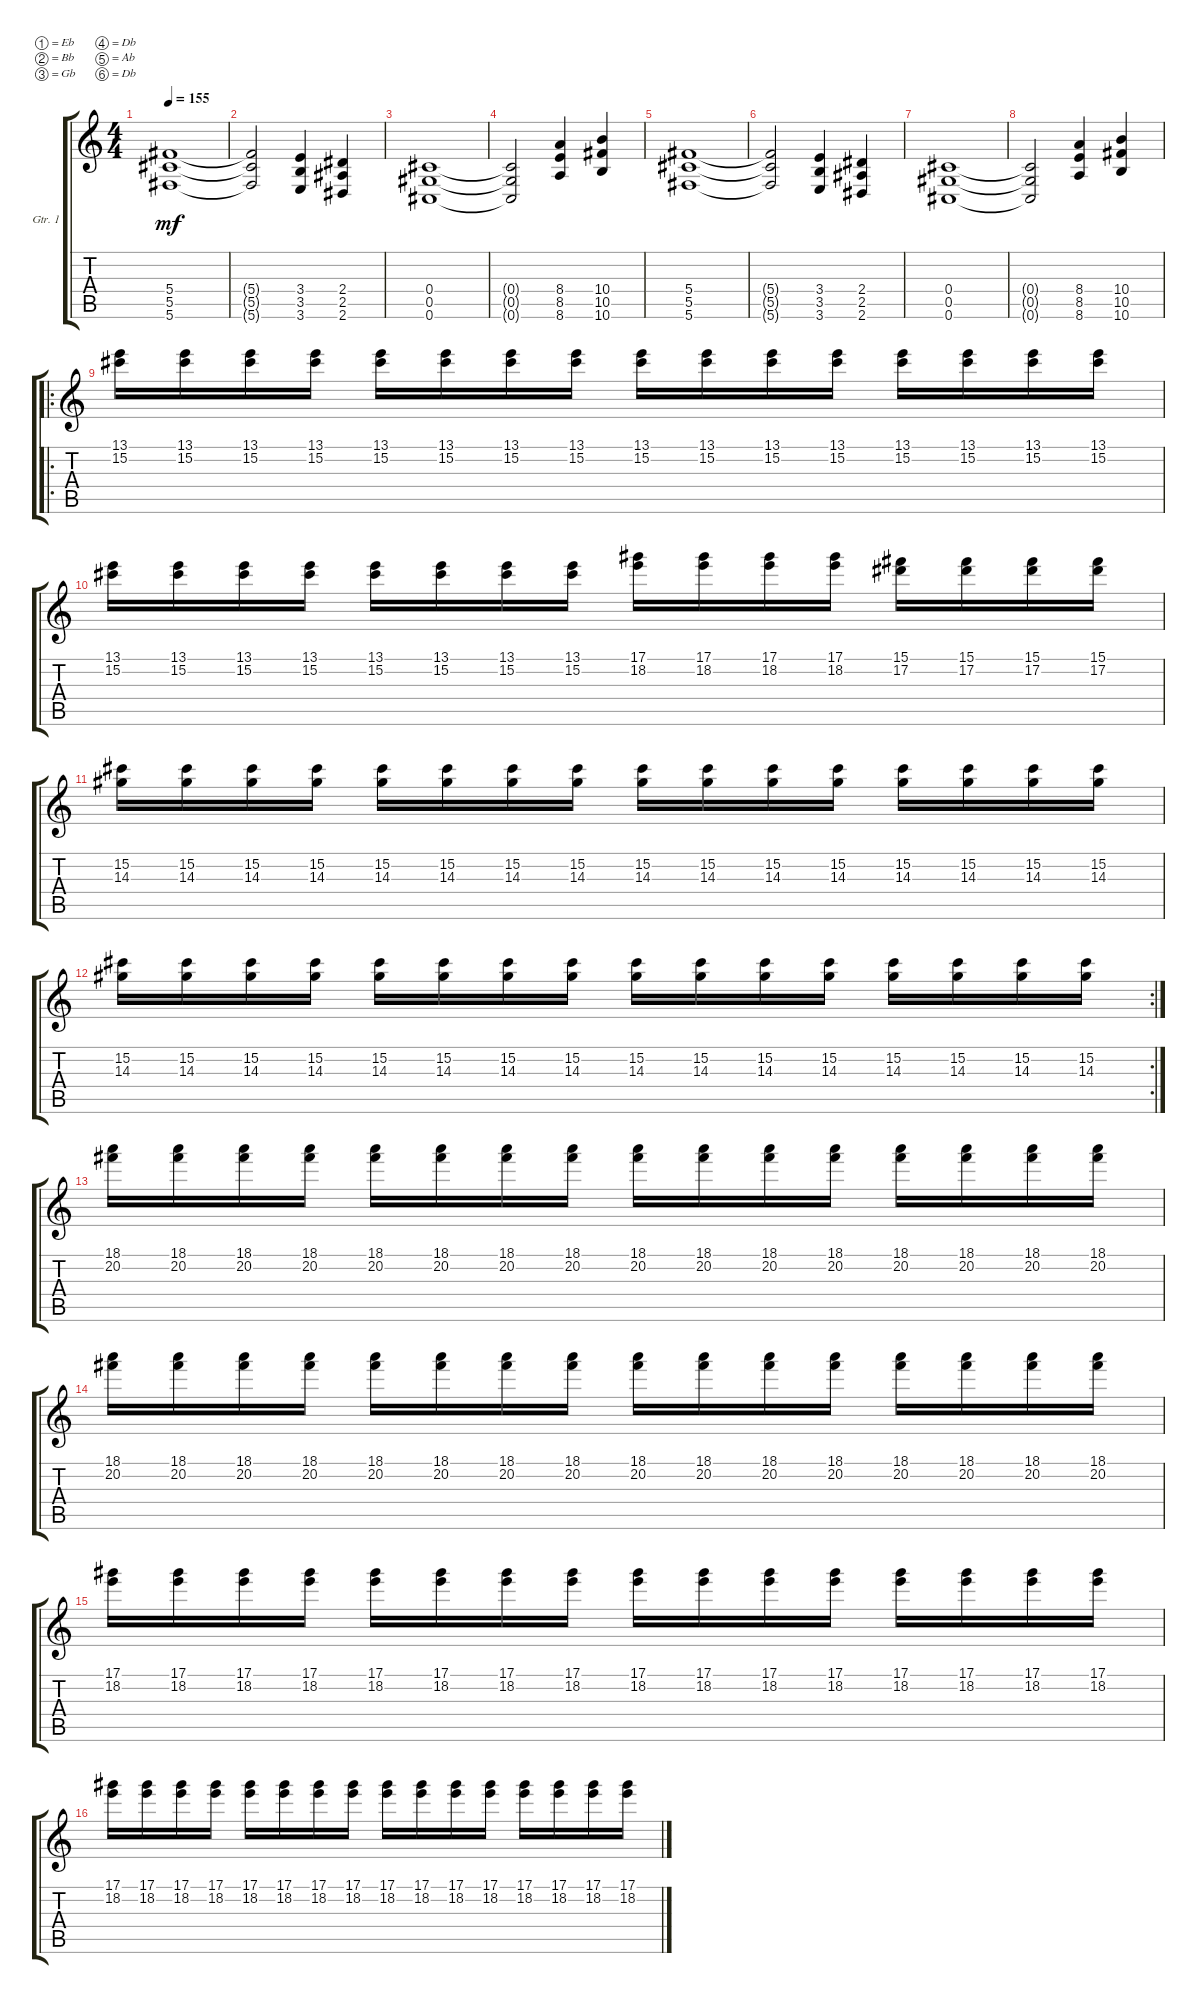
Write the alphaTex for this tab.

\defaultSystemsLayout 4
\bracketExtendMode groupsimilarinstruments
\firstSystemTrackNameOrientation horizontal
\otherSystemsTrackNameOrientation horizontal
\track ("Electric Guitar" "Gtr. 1") {instrument electricguitarclean}
\staff {score tabs}
\tuning (Eb4 Bb3 Gb3 Db3 Ab2 Db2)
\ts (4 4)
\tempo 155
\clef g2
\ks c
(5.4 5.5 5.6).1{dy mf} |
(5.6{t} 5.5{t} 5.4{t}).2 (3.4 3.5 3.6).4 (2.4 2.5 2.6).4 |
(0.6 0.5 0.4).1 |
(0.4{t} 0.5{t} 0.6{t}).2 (8.6 8.5 8.4).4 (10.4 10.5 10.6).4 |
(5.6 5.5 5.4).1 |
(5.4{t} 5.5{t} 5.6{t}).2 (3.6 3.5 3.4).4 (2.4 2.5 2.6).4 |
(0.6 0.5 0.4).1 |
(0.4{t} 0.5{t} 0.6{t}).2 (8.6 8.5 8.4).4 (10.4 10.5 10.6).4 |
\ro
(13.1 15.2).16 (13.1 15.2).16 (13.1 15.2).16 (13.1 15.2).16 (13.1 15.2).16 (13.1 15.2).16 (13.1 15.2).16 (13.1 15.2).16 (13.1 15.2).16 (13.1 15.2).16 (13.1 15.2).16 (13.1 15.2).16 (13.1 15.2).16 (13.1 15.2).16 (13.1 15.2).16 (13.1 15.2).16 |
(13.1 15.2).16 (13.1 15.2).16 (13.1 15.2).16 (13.1 15.2).16 (13.1 15.2).16 (13.1 15.2).16 (13.1 15.2).16 (13.1 15.2).16 (17.1 18.2).16 (17.1 18.2).16 (17.1 18.2).16 (17.1 18.2).16 (15.1 17.2).16 (15.1 17.2).16 (15.1 17.2).16 (15.1 17.2).16 |
(15.2 14.3).16 (15.2 14.3).16 (15.2 14.3).16 (15.2 14.3).16 (15.2 14.3).16 (15.2 14.3).16 (15.2 14.3).16 (15.2 14.3).16 (15.2 14.3).16 (15.2 14.3).16 (15.2 14.3).16 (15.2 14.3).16 (15.2 14.3).16 (15.2 14.3).16 (15.2 14.3).16 (15.2 14.3).16 |
\rc 2
(15.2 14.3).16 (15.2 14.3).16 (15.2 14.3).16 (15.2 14.3).16 (15.2 14.3).16 (15.2 14.3).16 (15.2 14.3).16 (15.2 14.3).16 (15.2 14.3).16 (15.2 14.3).16 (15.2 14.3).16 (15.2 14.3).16 (15.2 14.3).16 (15.2 14.3).16 (15.2 14.3).16 (15.2 14.3).16 |
(18.1 20.2).16 (18.1 20.2).16 (18.1 20.2).16 (18.1 20.2).16 (18.1 20.2).16 (18.1 20.2).16 (18.1 20.2).16 (18.1 20.2).16 (18.1 20.2).16 (18.1 20.2).16 (18.1 20.2).16 (18.1 20.2).16 (18.1 20.2).16 (18.1 20.2).16 (18.1 20.2).16 (18.1 20.2).16 |
(18.1 20.2).16 (18.1 20.2).16 (18.1 20.2).16 (18.1 20.2).16 (18.1 20.2).16 (18.1 20.2).16 (18.1 20.2).16 (18.1 20.2).16 (18.1 20.2).16 (18.1 20.2).16 (18.1 20.2).16 (18.1 20.2).16 (18.1 20.2).16 (18.1 20.2).16 (18.1 20.2).16 (18.1 20.2).16 |
(17.1 18.2).16 (17.1 18.2).16 (17.1 18.2).16 (17.1 18.2).16 (17.1 18.2).16 (17.1 18.2).16 (17.1 18.2).16 (17.1 18.2).16 (17.1 18.2).16 (17.1 18.2).16 (17.1 18.2).16 (17.1 18.2).16 (17.1 18.2).16 (17.1 18.2).16 (17.1 18.2).16 (17.1 18.2).16 |
(17.1 18.2).16 (17.1 18.2).16 (17.1 18.2).16 (17.1 18.2).16 (17.1 18.2).16 (17.1 18.2).16 (17.1 18.2).16 (17.1 18.2).16 (17.1 18.2).16 (17.1 18.2).16 (17.1 18.2).16 (17.1 18.2).16 (17.1 18.2).16 (17.1 18.2).16 (17.1 18.2).16 (17.1 18.2).16
